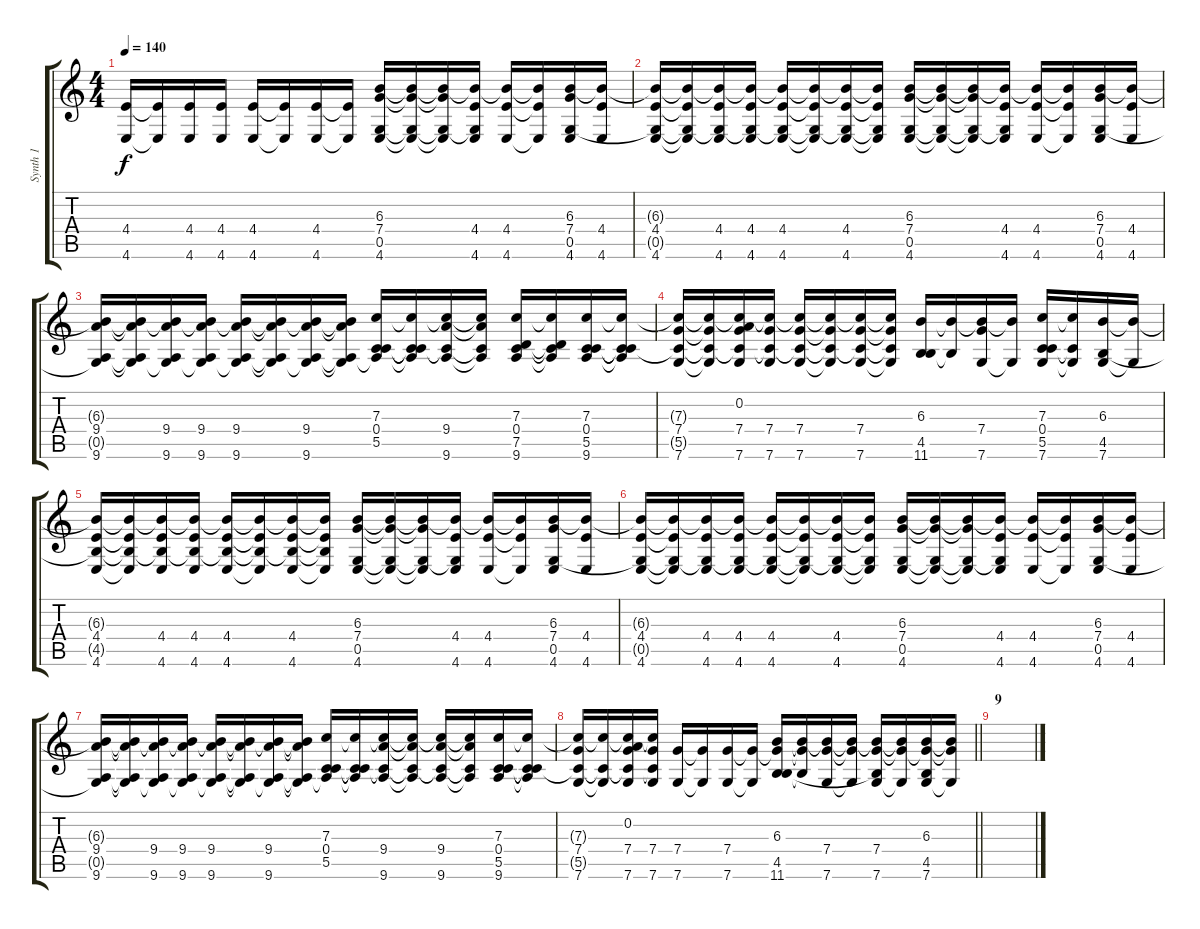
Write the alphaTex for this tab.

\track ("Synth 1" "Synth 1") {instrument brightacousticpiano}
\staff {score tabs}
\tuning (D5 A4 F4 C4 G3 C3) {hide}
\ts (4 4)
\tempo 140
\clef g2
\ks c
(4.4 4.6).16{dy f volume 10} (4.4{t} 4.6{t}).16 (4.4 4.6).16 (4.4 4.6).16 (4.4 4.6).16 (4.4{t} 4.6{t}).16 (4.4 4.6).16 (4.4{t} 4.6{t}).16 (6.3 7.4 0.5 4.6).16 (6.3{t} 7.4{t} 0.5{t} 4.6{t}).16 (6.3{t} 7.4{t} 0.5{t} 4.6{t}).16 (6.3{t} 4.4 0.5{t} 4.6).16 (6.3{t} 4.4 4.6).16 (6.3{t} 4.4{t} 4.6{t}).16 (6.3 7.4 0.5 4.6).16 (6.3{t} 4.4 4.6).16 |
(6.3{t} 4.4 0.5{t} 4.6).16 (6.3{t} 4.4{t} 0.5{t} 4.6{t}).16 (6.3{t} 4.4 0.5{t} 4.6).16 (6.3{t} 4.4 0.5{t} 4.6).16 (6.3{t} 4.4 0.5{t} 4.6).16 (6.3{t} 4.4{t} 0.5{t} 4.6{t}).16 (6.3{t} 4.4 0.5{t} 4.6).16 (6.3{t} 4.4{t} 0.5{t} 4.6{t}).16 (6.3 7.4 0.5 4.6).16 (6.3{t} 7.4{t} 0.5{t} 4.6{t}).16 (6.3{t} 7.4{t} 0.5{t} 4.6{t}).16 (6.3{t} 4.4 0.5{t} 4.6).16 (6.3{t} 4.4 4.6).16 (6.3{t} 4.4{t} 4.6{t}).16 (6.3 7.4 0.5 4.6).16 (6.3{t} 4.4 4.6).16 |
(6.3{t} 9.4 0.5{t} 9.6).16 (6.3{t} 9.4{t} 0.5{t} 9.6{t}).16 (6.3{t} 9.4 0.5{t} 9.6).16 (6.3{t} 9.4 0.5{t} 9.6).16 (6.3{t} 9.4 0.5{t} 9.6).16 (6.3{t} 9.4{t} 0.5{t} 9.6{t}).16 (6.3{t} 9.4 0.5{t} 9.6).16 (6.3{t} 9.4{t} 0.5{t} 9.6{t}).16 (7.3 0.4 5.5 9.6{t}).16 (7.3{t} 0.4{t} 5.5{t} 9.6{t}).16 (7.3{t} 9.4 5.5{t} 9.6).16 (7.3{t} 9.4{t} 5.5{t} 9.6{t}).16 (7.3 0.4 7.5 9.6).16 (7.3{t} 0.4{t} 7.5{t} 9.6{t}).16 (7.3 0.4 5.5 9.6).16 (7.3{t} 0.4{t} 5.5{t} 9.6{t}).16 |
(7.3{t} 7.4 5.5{t} 7.6).16 (7.3{t} 7.4{t} 5.5{t} 7.6{t}).16 (0.2 7.3{t} 7.4 5.5{t} 7.6).16 (7.3{t} 7.4 5.5{t} 7.6).16 (7.3{t} 7.4 5.5{t} 7.6).16 (7.3{t} 7.4{t} 5.5{t} 7.6{t}).16 (7.3{t} 7.4 5.5{t} 7.6).16 (7.3{t} 7.4{t} 5.5{t} 7.6{t}).16 (6.3 4.5 11.6).16 (6.3{t} 11.6{t}).16 (6.3{t} 7.4 7.6).16 (6.3{t} 7.6{t}).16 (7.3 0.4 5.5 7.6).16 (7.3{t} 0.4{t} 7.6{t}).16 (6.3 4.5 7.6).16 (6.3{t} 7.6{t}).16 |
(6.3{t} 4.4 4.5{t} 4.6).16 (6.3{t} 4.4{t} 4.5{t} 4.6{t}).16 (6.3{t} 4.4 4.5{t} 4.6).16 (6.3{t} 4.4 4.5{t} 4.6).16 (6.3{t} 4.4 4.5{t} 4.6).16 (6.3{t} 4.4{t} 4.5{t} 4.6{t}).16 (6.3{t} 4.4 4.5{t} 4.6).16 (6.3{t} 4.4{t} 4.5{t} 4.6{t}).16 (6.3 7.4 0.5 4.6).16 (6.3{t} 7.4{t} 0.5{t} 4.6{t}).16 (6.3{t} 7.4{t} 0.5{t} 4.6{t}).16 (6.3{t} 4.4 0.5{t} 4.6).16 (6.3{t} 4.4 4.6).16 (6.3{t} 4.4{t} 4.6{t}).16 (6.3 7.4 0.5 4.6).16 (6.3{t} 4.4 4.6).16 |
(6.3{t} 4.4 0.5{t} 4.6).16 (6.3{t} 4.4{t} 0.5{t} 4.6{t}).16 (6.3{t} 4.4 0.5{t} 4.6).16 (6.3{t} 4.4 0.5{t} 4.6).16 (6.3{t} 4.4 0.5{t} 4.6).16 (6.3{t} 4.4{t} 0.5{t} 4.6{t}).16 (6.3{t} 4.4 0.5{t} 4.6).16 (6.3{t} 4.4{t} 0.5{t} 4.6{t}).16 (6.3 7.4 0.5 4.6).16 (6.3{t} 7.4{t} 0.5{t} 4.6{t}).16 (6.3{t} 7.4{t} 0.5{t} 4.6{t}).16 (6.3{t} 4.4 0.5{t} 4.6).16 (6.3{t} 4.4 4.6).16 (6.3{t} 4.4{t} 4.6{t}).16 (6.3 7.4 0.5 4.6).16 (6.3{t} 4.4 4.6).16 |
(6.3{t} 9.4 0.5{t} 9.6).16 (6.3{t} 9.4{t} 0.5{t} 9.6{t}).16 (6.3{t} 9.4 0.5{t} 9.6).16 (6.3{t} 9.4 0.5{t} 9.6).16 (6.3{t} 9.4 0.5{t} 9.6).16 (6.3{t} 9.4{t} 0.5{t} 9.6{t}).16 (6.3{t} 9.4 0.5{t} 9.6).16 (6.3{t} 9.4{t} 0.5{t} 9.6{t}).16 (7.3 0.4 5.5 9.6{t}).16 (7.3{t} 0.4{t} 5.5{t} 9.6{t}).16 (7.3{t} 9.4 5.5{t} 9.6).16 (7.3{t} 9.4{t} 5.5{t} 9.6{t}).16 (7.3{t} 9.4 5.5{t} 9.6).16 (7.3{t} 9.4{t} 5.5{t} 9.6{t}).16 (7.3 0.4 5.5 9.6).16 (7.3{t} 0.4{t} 5.5{t} 9.6{t}).16 |
\barLineRight lightlight
(7.3{t} 7.4 5.5{t} 7.6).16 (7.3{t} 5.5{t} 7.6{t}).16 (0.2 7.3{t} 7.4 5.5{t} 7.6).16 (7.3{t} 7.4 5.5{t} 7.6).16 (7.4 7.6).16 (7.4{t} 7.6{t}).16 (7.4 7.6).16 (7.4{t} 7.6{t}).16 (6.3 7.4{t} 4.5 11.6).16 (6.3{t} 7.4{t} 11.6{t}).16 (6.3{t} 7.4 7.6).16 (6.3{t} 7.4{t} 7.6{t}).16 (6.3{t} 7.4 4.5{t} 7.6).16 (6.3{t} 7.4{t} 7.6{t}).16 (6.3 7.4{t} 4.5 7.6).16 (6.3{t} 7.4{t} 7.6{t}).16 |
\section ("" "9")
